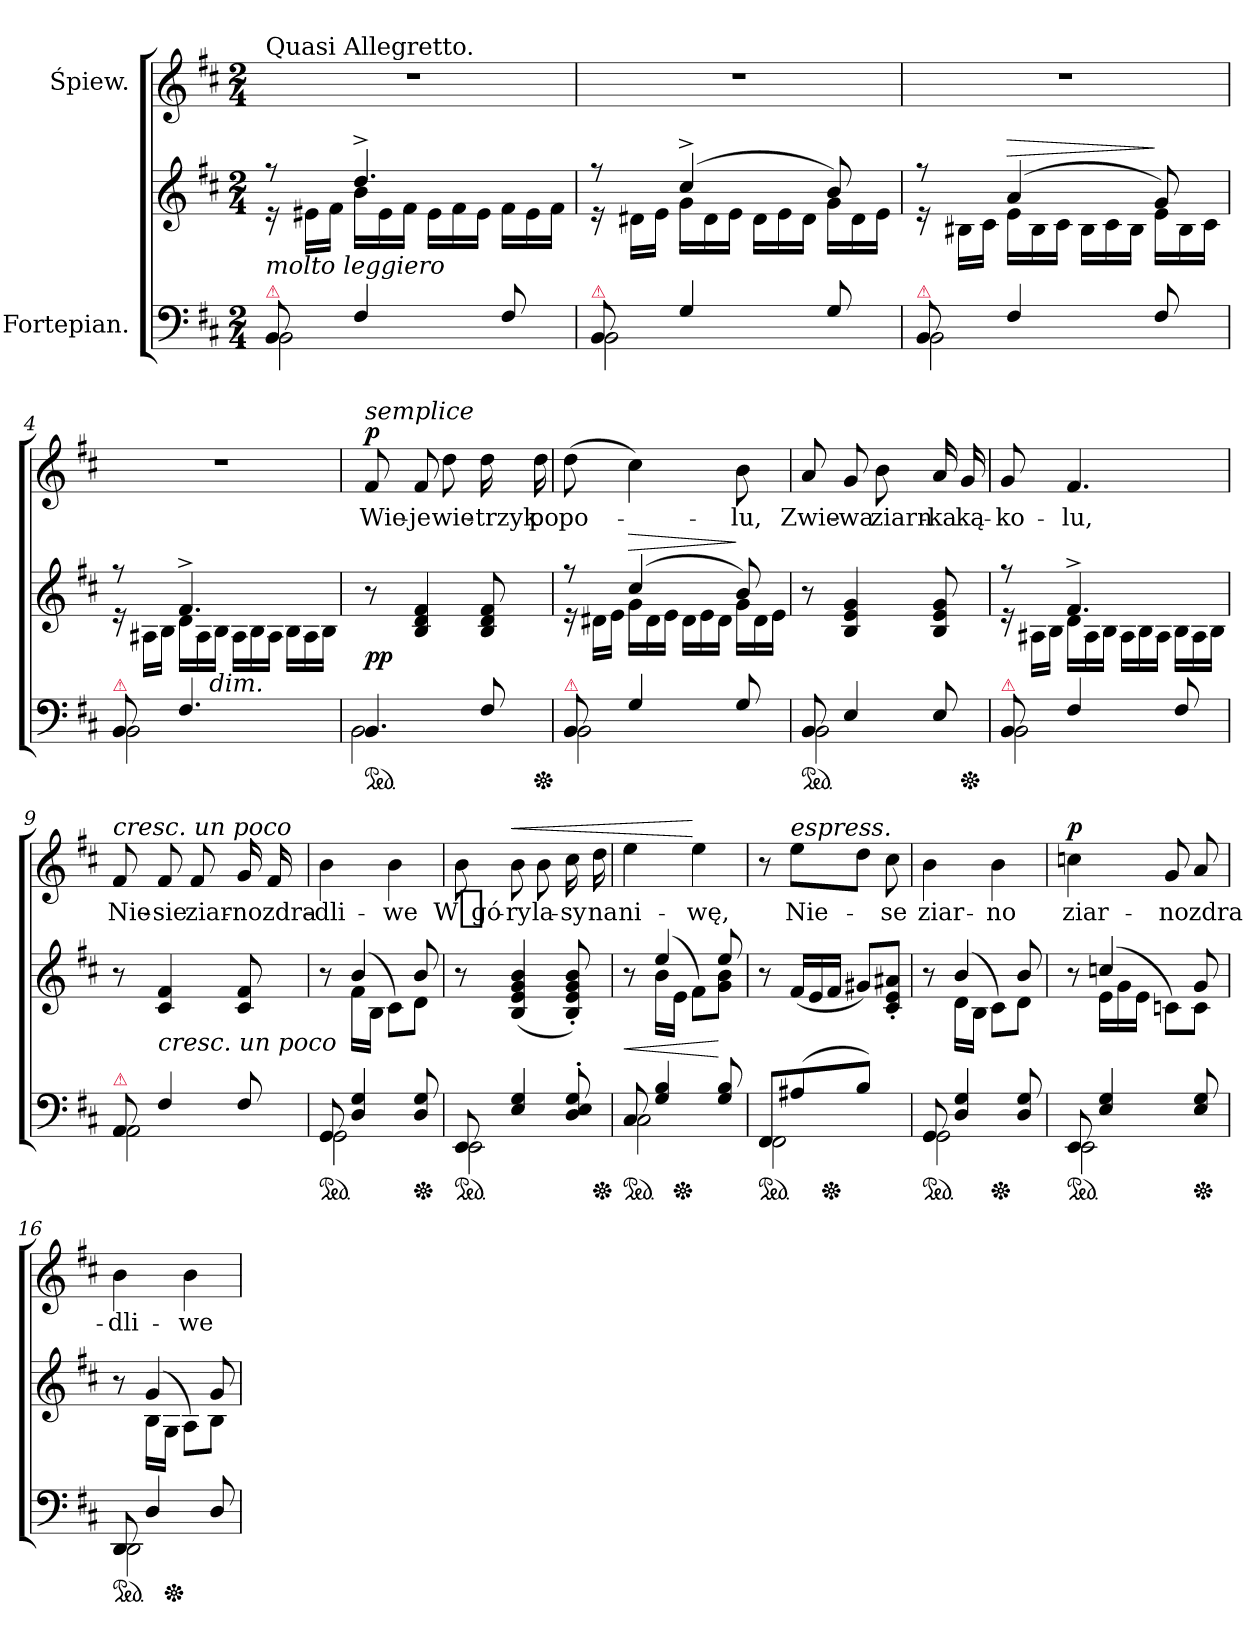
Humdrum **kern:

**kern	**kern	**dynam	**kern	**text	**dynam
*part2	*part2	*part2	*part1	*part1	*part1
*staff3	*staff2	*staff2/3	*staff1	*staff1	*staff1
*I"Fortepian.	*	*	*I"Śpiew.	*	*
*clefF4	*clefG2	*	*clefG2	*	*
*k[f#c#]	*k[f#c#]	*	*k[f#c#]	*	*
*b:	*b:	*	*b:	*	*
*M2/4	*M2/4	*	*M2/4	*	*
=1	=1	=1	=1	=1	=1
*^	*^	*	*	*	*
*	*	*	*Xtuplet	*	*	*	*
!	!	!	!	!	!LO:TX:a:t=Quasi Allegretto.	!	!
!	!	!LO:TX:b:i:t=molto leggiero	!	!	!	!	!
!LO:TX:a:color=crimson:t=⚠	!	!	!	!	!	!	!
8BB/	2BB\	8rff	24re	.	2r	.	.
.	.	.	24e#X\LL	.	.	.	.
.	.	.	24f#\JJ	.	.	.	.
4F#/	.	4.dd^>/	24b\LL	.	.	.	.
.	.	.	24e#\	.	.	.	.
.	.	.	24f#\JJ	.	.	.	.
.	.	.	24e#\LL	.	.	.	.
.	.	.	24f#\	.	.	.	.
.	.	.	24e#\JJ	.	.	.	.
8F#/	.	.	24f#\LL	.	.	.	.
.	.	.	24e#\	.	.	.	.
.	.	.	24f#\JJ	.	.	.	.
=2	=2	=2	=2	=2	=2	=2	=2
!LO:TX:a:color=crimson:t=⚠	!	!	!	!	!	!	!
8BB/	2BB\	8rff	24re	.	2r	.	.
.	.	.	24d#X\LL	.	.	.	.
.	.	.	24e\JJ	.	.	.	.
4G/	.	(>4cc#^>/	24g\LL	.	.	.	.
.	.	.	24d#\	.	.	.	.
.	.	.	24e\JJ	.	.	.	.
.	.	.	24d#\LL	.	.	.	.
.	.	.	24e\	.	.	.	.
.	.	.	24d#\JJ	.	.	.	.
8G/	.	8b/)	24g\LL	.	.	.	.
.	.	.	24d#\	.	.	.	.
.	.	.	24e\JJ	.	.	.	.
=3	=3	=3	=3	=3	=3	=3	=3
!LO:TX:a:color=crimson:t=⚠	!	!	!	!	!	!	!
8BB/	2BB\	8rff	24re	.	2r	.	.
.	.	.	24B#X\LL	.	.	.	.
.	.	.	24c#\JJ	.	.	.	.
!	!	!	!	!LO:HP:a	!	!	!
4F#/	.	(>4a/	24e\LL	>	.	.	.
.	.	.	24B#\	.	.	.	.
.	.	.	24c#\JJ	.	.	.	.
.	.	.	24B#\LL	.	.	.	.
.	.	.	24c#\	.	.	.	.
.	.	.	24B#\JJ	.	.	.	.
8F#/	.	8g/)	24e\LL	]	.	.	.
.	.	.	24B#\	.	.	.	.
.	.	.	24c#\JJ	.	.	.	.
=4	=4	=4	=4	=4	=4	=4	=4
!LO:TX:a:color=crimson:t=⚠	!	!	!	!	!	!	!
8BB/	2BB\	8rff	24re	.	2r	.	.
.	.	.	24A#X\LL	.	.	.	.
.	.	.	24B\JJ	.	.	.	.
4.F#/	.	4.f#^>/	24d\LL	.	.	.	.
.	.	.	24A#\	.	.	.	.
!	!	!	!LO:TX:c:i:t=dim.	!	!	!	!
.	.	.	24B\JJ	.	.	.	.
.	.	.	24A#\LL	.	.	.	.
.	.	.	24B\	.	.	.	.
.	.	.	24A#\JJ	.	.	.	.
.	.	.	24B\LL	.	.	.	.
.	.	.	24A#\	.	.	.	.
.	.	.	24B\JJ	.	.	.	.
=5	=5	=5	=5	=5	=5	=5	=5
!	!	!	!	!	!LO:TX:a:i:t=semplice	!	!
!LO:N:vis=2	!	!	!	!	!	!	!LO:DY:a
*ped	*	*	*	*	*	*	*
4.BB/	2BB\	8r	4..ryy	pp	8f#/	Wie-	p
.	.	4B/ 4d/ 4f#/	.	.	8f#/	-je	.
.	.	.	.	.	8dd\	wie-	.
8F#/	.	8B/ 8d/ 8f#/	.	.	16dd\	-trzyk	.
*Xped	*	*	*	*	*	*	*
.	.	.	16ryy	.	16dd\	po	.
=6	=6	=6	=6	=6	=6	=6	=6
!LO:TX:a:color=crimson:t=⚠	!	!	!	!	!	!	!
8BB/	2BB\	8rff	24re	.	(>8dd\	po-	.
.	.	.	24d#X\LL	.	.	.	.
.	.	.	24e\JJ	.	.	.	.
!	!	!	!	!LO:HP:a	!	!	!
4G/	.	(>4cc#/	24g\LL	>	4cc#\)	.	.
.	.	.	24d#\	.	.	.	.
.	.	.	24e\JJ	.	.	.	.
.	.	.	24d#\LL	.	.	.	.
.	.	.	24e\	.	.	.	.
.	.	.	24d#\JJ	.	.	.	.
8G/	.	8b/)	24g\LL	]	8b\	-lu,	.
.	.	.	24d#\	.	.	.	.
.	.	.	24e\JJ	.	.	.	.
=7	=7	=7	=7	=7	=7	=7	=7
!LO:TX:a:color=crimson:t=⚠	!	!	!	!	!	!	!
*ped	*	*	*	*	*	*	*
8BB/	2BB\	8r	4..ryy	.	8a/	Zwie-	.
4E/	.	4B/ 4e/ 4g/	.	.	8g/	-wa	.
.	.	.	.	.	8b\	ziarn-	.
8E/	.	8B/ 8e/ 8g/	.	.	16a/	-ka	.
*Xped	*	*	*	*	*	*	*
.	.	.	16ryy	.	16g/	ką-	.
=8	=8	=8	=8	=8	=8	=8	=8
!LO:TX:a:color=crimson:t=⚠	!	!	!	!	!	!	!
8BB/	2BB\	8rff	24re	.	8g/	-ko-	.
.	.	.	24A#X\LL	.	.	.	.
.	.	.	24B\JJ	.	.	.	.
4F#/	.	4.f#^>/	24d\LL	.	4.f#/	-lu,	.
.	.	.	24A#\	.	.	.	.
.	.	.	24B\JJ	.	.	.	.
.	.	.	24A#\LL	.	.	.	.
.	.	.	24B\	.	.	.	.
.	.	.	24A#\JJ	.	.	.	.
8F#/	.	.	24B\LL	.	.	.	.
.	.	.	24A#\	.	.	.	.
.	.	.	24B\JJ	.	.	.	.
=9	=9	=9	=9	=9	=9	=9	=9
!	!	!	!	!	!LO:TX:a:i:t=cresc. un poco	!	!
!LO:TX:a:color=crimson:t=⚠	!	!	!	!	!	!	!
*	*	*v	*v	*	*	*	*
8AA/	2AA\	8r	.	8f#/	Nie-	.
!	!	!LO:TX:c:i:t=cresc. un poco	!	!	!	!
4F#/	.	4c#/ 4f#/	.	8f#/	-sie	.
.	.	.	.	8f#/	ziar-	.
8F#/	.	8c#/ 8f#/	.	16g/	-no	.
.	.	.	.	16f#/	zdra-	.
=10	=10	=10	=10	=10	=10	=10
*	*	*^	*	*	*	*
!LO:TX:a:color=crimson:t=⚠	!	!	!	!	!	!	!
*ped	*	*	*	*	*	*	*
8GG/	2GG\	8r	8ryy	.	4b\	-dli-	.
4D/ 4G/	.	(>4b/	16f#\LL	.	.	.	.
.	.	.	16B\JJ	.	.	.	.
.	.	.	8c#\L)	.	4b\	-we	.
*Xped	*	*	*	*	*	*	*
8D/ 8G/	.	8b/	8d\J	.	.	.	.
=11	=11	=11	=11	=11	=11	=11	=11
!LO:TX:a:color=crimson:t=⚠	!	!	!	!	!	!	!
*ped	*	*	*	*	*	*	*
8EE/	2EE\	8r	4..ryy	.	8b\	W gó-	.
!	!	!	!	!	!	!	!LO:HP:a
4E/ 4G/	.	(<4B/ 4e/ 4g/ 4b/	.	.	8b\	-ry	<
.	.	.	.	.	8b\	la-	.
8D'</ 8E'</ 8G'</	.	8B'/ 8e'/ 8g'/ 8b'/)	.	.	16cc#\	-sy	.
*Xped	*	*	*	*	*	*	*
.	.	.	16ryy	.	16dd\	na	.
=12	=12	=12	=12	=12	=12	=12	=12
!LO:TX:a:color=crimson:t=⚠	!	!	!	!	!	!	!
*ped	*	*	*	*	*	*	*
8C#/	2C#\	8r	8ryy	<	4ee\	ni-	.
4G/ 4B/	.	(>4ee/	16b\LL	.	.	.	.
*Xped	*	*	*	*	*	*	*
.	.	.	16e\JJ	.	.	.	.
.	.	.	8f#\L)	.	4ee\	-wę,	[
8G/ 8B/	.	8ee/	8g\ 8b\J	[	.	.	.
=13	=13	=13	=13	=13	=13	=13	=13
!LO:N:vis=2	!	!	!	!	!	!	!
*	*	*v	*v	*	*	*	*
*ped	*	*	*	*	*	*
8FF#/	2FF#\	8r	.	8r	.	.
!	!	!	!	!LO:TX:a:i:t=espress.	!	!
(<8A#X/	.	(<24f#/LL	.	8ee\L	Nie-	.
.	.	24e/	.	.	.	.
*Xped	*	*	*	*	*	*
.	.	24f#/JJ	.	.	.	.
8B/J)	.	8g#X/L)	.	8dd\J	.	.
8ryy	.	8c#'/ 8e'/ 8a#X'/J	.	8cc#\	-se	.
=14	=14	=14	=14	=14	=14	=14
*	*	*^	*	*	*	*
!LO:TX:a:color=crimson:t=⚠	!	!	!	!	!	!	!
*ped	*	*	*	*	*	*	*
8GG/	2GG\	8r	8ryy	.	4b\	ziar-	.
4D/ 4G/	.	(>4b/	16d\LL	.	.	.	.
.	.	.	16B\JJ	.	.	.	.
*Xped	*	*	*	*	*	*	*
.	.	.	8c#\L)	.	4b\	-no	.
8D/ 8G/	.	8b/	8d\J	.	.	.	.
=15	=15	=15	=15	=15	=15	=15	=15
!LO:TX:a:color=crimson:t=⚠	!	!	!	!	!	!	!
!	!	!	!	!	!	!	!LO:DY:a
*ped	*	*	*	*	*	*	*
8EE/	2EE\	8r	8ryy	.	4ccn\	ziar-	p
4E/ 4G/	.	(>4ccn/	24e\LL	.	.	.	.
.	.	.	24g\	.	.	.	.
.	.	.	24e\JJ	.	.	.	.
.	.	.	8cn\L)	.	8g/	-no	.
*Xped	*	*	*	*	*	*	*
8E/ 8G/	.	8g/	8c\J	.	8a/	zdra-	.
=16	=16	=16	=16	=16	=16	=16	=16
!LO:TX:a:color=crimson:t=⚠	!	!	!	!	!	!	!
*ped	*	*	*	*	*	*	*
8DD/	2DD\	8r	8ryy	.	4b\	-dli-	.
4D/	.	(>4g/	16B\LL	.	.	.	.
*Xped	*	*	*	*	*	*	*
.	.	.	16G\JJ	.	.	.	.
.	.	.	8A\L)	.	4b\	-we	.
8D/	.	8g/	8B\J	.	.	.	.
*v	*v	*	*	*	*	*	*
*	*v	*v	*	*	*	*
=	=	=	=	=	=
*-	*-	*-	*-	*-	*-
